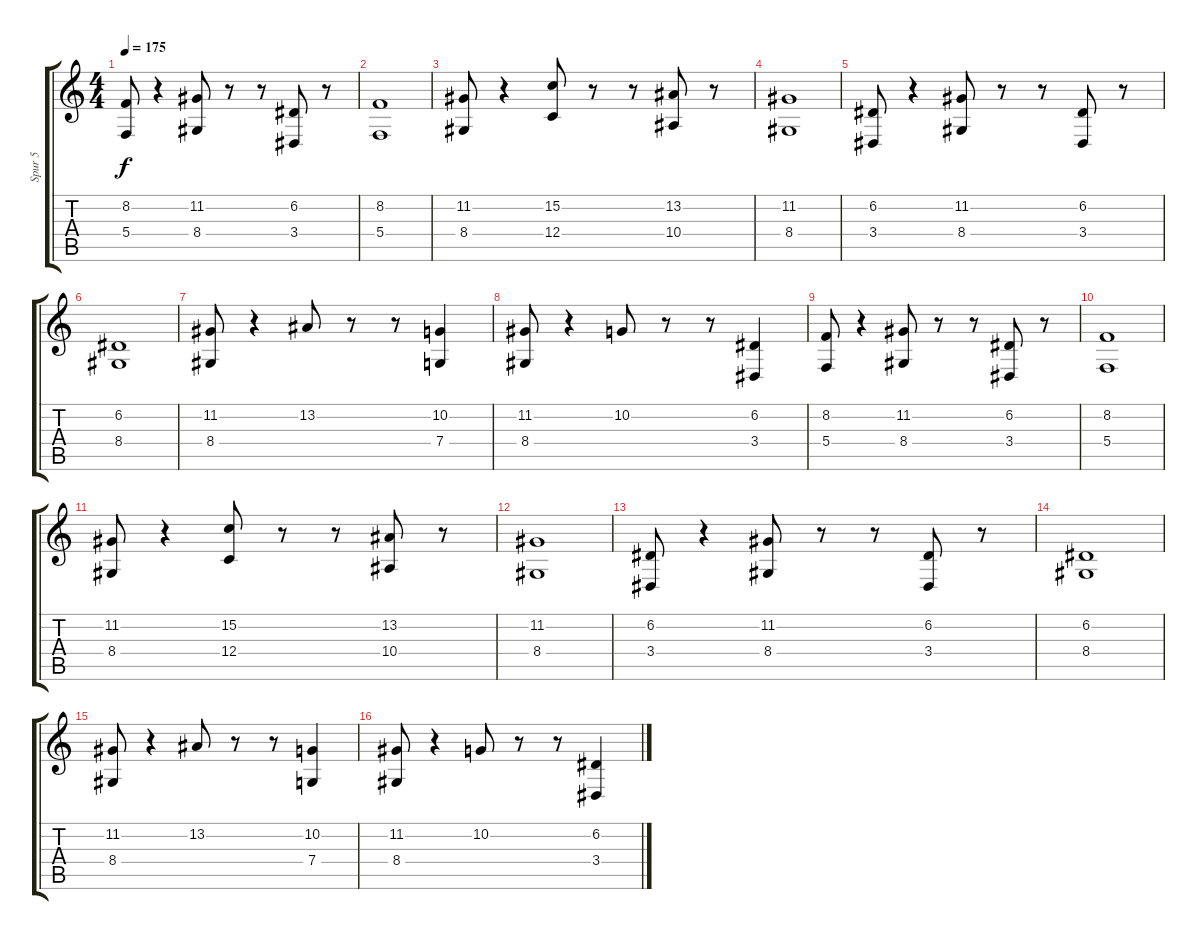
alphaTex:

\track ("Spur 5" "Spur 5") {instrument stringensemble1}
\staff {score tabs}
\tuning (D4 A3 F3 C3 G2 D2) {hide}
\ts (4 4)
\tempo 175
\clef g2
\ks c
(8.2 5.4).8{dy f instrument stringensemble1} r.4 (11.2 8.4).8 r.8 r.8 (6.2 3.4).8 r.8 |
(8.2 5.4).1 |
(11.2 8.4).8 r.4 (15.2 12.4).8 r.8 r.8 (13.2 10.4).8 r.8 |
(11.2 8.4).1 |
(6.2 3.4).8 r.4 (11.2 8.4).8 r.8 r.8 (6.2 3.4).8 r.8 |
(6.2 8.4).1 |
(11.2 8.4).8 r.4 13.2.8 r.8 r.8 (10.2 7.4).4 |
(11.2 8.4).8 r.4 10.2.8 r.8 r.8 (6.2 3.4).4 |
(8.2 5.4).8 r.4 (11.2 8.4).8 r.8 r.8 (6.2 3.4).8 r.8 |
(8.2 5.4).1 |
(11.2 8.4).8 r.4 (15.2 12.4).8 r.8 r.8 (13.2 10.4).8 r.8 |
(11.2 8.4).1 |
(6.2 3.4).8 r.4 (11.2 8.4).8 r.8 r.8 (6.2 3.4).8 r.8 |
(6.2 8.4).1 |
(11.2 8.4).8 r.4 13.2.8 r.8 r.8 (10.2 7.4).4 |
(11.2 8.4).8 r.4 10.2.8 r.8 r.8 (6.2 3.4).4
